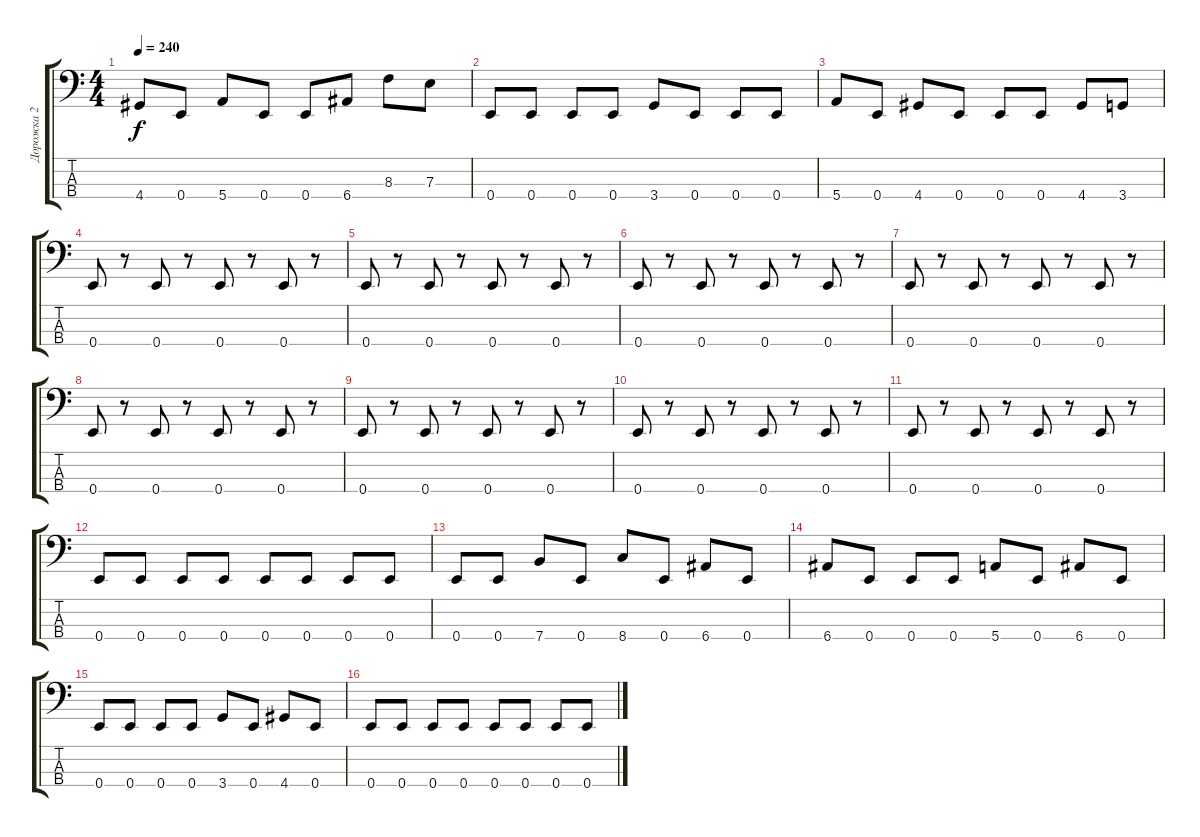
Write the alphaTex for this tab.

\track ("Дорожка 2" "Дорожка 2") {instrument electricbassfinger}
\staff {score tabs}
\tuning (G2 D2 A1 E1) {hide}
\ts (4 4)
\tempo 240
\clef f4
\ks c
4.4.8{dy f} 0.4.8 5.4.8 0.4.8 0.4.8 6.4.8 8.3.8 7.3.8 |
0.4.8 0.4.8 0.4.8 0.4.8 3.4.8 0.4.8 0.4.8 0.4.8 |
5.4.8 0.4.8 4.4.8 0.4.8 0.4.8 0.4.8 4.4.8 3.4.8 |
0.4.8 r.8 0.4.8 r.8 0.4.8 r.8 0.4.8 r.8 |
0.4.8 r.8 0.4.8 r.8 0.4.8 r.8 0.4.8 r.8 |
0.4.8 r.8 0.4.8 r.8 0.4.8 r.8 0.4.8 r.8 |
0.4.8 r.8 0.4.8 r.8 0.4.8 r.8 0.4.8 r.8 |
0.4.8 r.8 0.4.8 r.8 0.4.8 r.8 0.4.8 r.8 |
0.4.8 r.8 0.4.8 r.8 0.4.8 r.8 0.4.8 r.8 |
0.4.8 r.8 0.4.8 r.8 0.4.8 r.8 0.4.8 r.8 |
0.4.8 r.8 0.4.8 r.8 0.4.8 r.8 0.4.8 r.8 |
0.4.8 0.4.8 0.4.8 0.4.8 0.4.8 0.4.8 0.4.8 0.4.8 |
0.4.8 0.4.8 7.4.8 0.4.8 8.4.8 0.4.8 6.4.8 0.4.8 |
6.4.8 0.4.8 0.4.8 0.4.8 5.4.8 0.4.8 6.4.8 0.4.8 |
0.4.8 0.4.8 0.4.8 0.4.8 3.4.8 0.4.8 4.4.8 0.4.8 |
0.4.8 0.4.8 0.4.8 0.4.8 0.4.8 0.4.8 0.4.8 0.4.8
